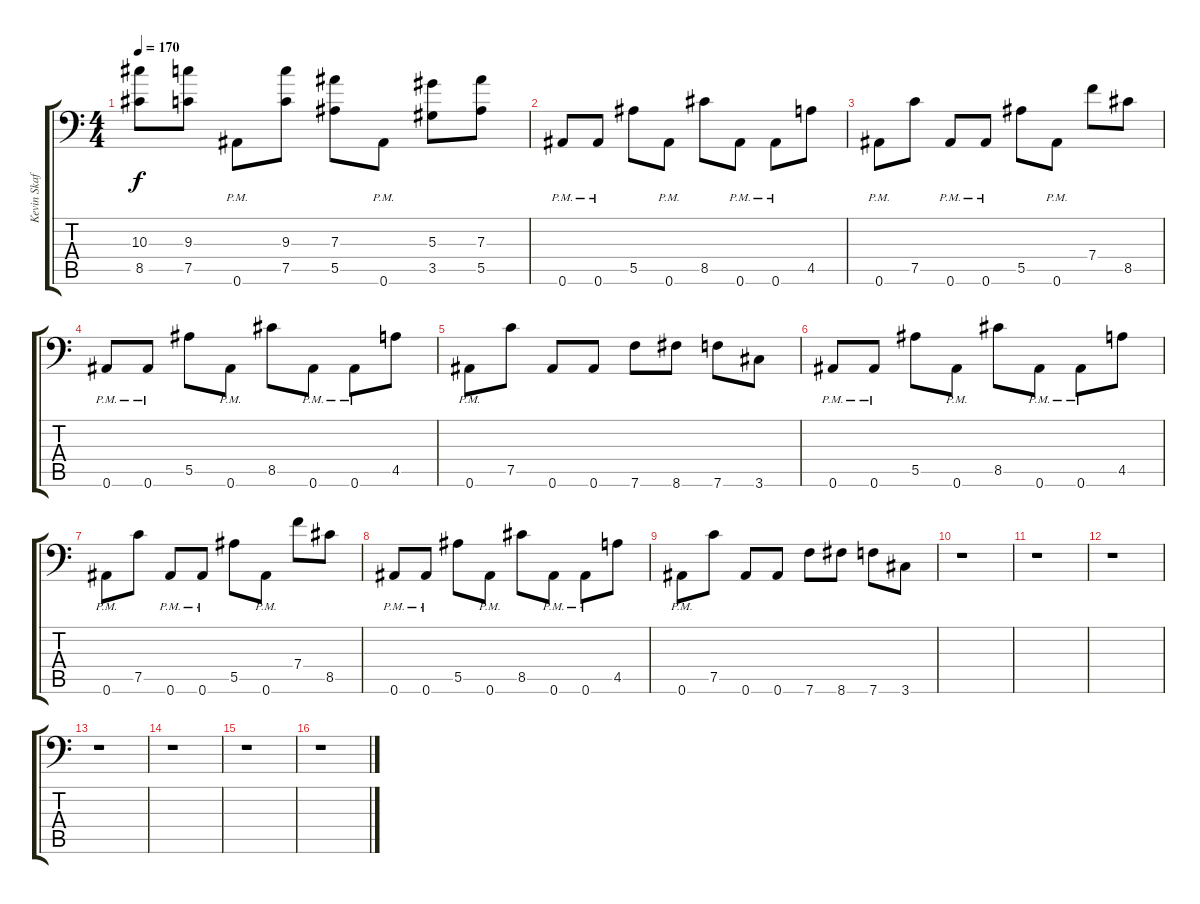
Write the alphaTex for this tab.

\track ("Kevin Skaff - Lead Guitar (Left)" "Kevin Skaf") {instrument distortionguitar}
\staff {score tabs}
\tuning (C4 G3 Eb3 Bb2 F2 Bb1) {hide}
\ts (4 4)
\tempo 170
\clef f4
\ks c
(10.3 8.5).8{dy f} (9.3 7.5).8 0.6{pm}.8 (9.3 7.5).8 (7.3 5.5).8 0.6{pm}.8 (5.3 3.5).8 (7.3 5.5).8 |
0.6{pm}.8 0.6{pm}.8 5.5.8 0.6{pm}.8 8.5.8 0.6{pm}.8 0.6{pm}.8 4.5.8 |
0.6{pm}.8 7.5.8 0.6{pm}.8 0.6{pm}.8 5.5.8 0.6{pm}.8 7.4.8 8.5.8 |
0.6{pm}.8 0.6{pm}.8 5.5.8 0.6{pm}.8 8.5.8 0.6{pm}.8 0.6{pm}.8 4.5.8 |
0.6{pm}.8 7.5.8 0.6.8 0.6.8 7.6.8 8.6.8 7.6.8 3.6.8 |
0.6{pm}.8 0.6{pm}.8 5.5.8 0.6{pm}.8 8.5.8 0.6{pm}.8 0.6{pm}.8 4.5.8 |
0.6{pm}.8 7.5.8 0.6{pm}.8 0.6{pm}.8 5.5.8 0.6{pm}.8 7.4.8 8.5.8 |
0.6{pm}.8 0.6{pm}.8 5.5.8 0.6{pm}.8 8.5.8 0.6{pm}.8 0.6{pm}.8 4.5.8 |
0.6{pm}.8 7.5.8 0.6.8 0.6.8 7.6.8 8.6.8 7.6.8 3.6.8 |
r.1 |
r.1 |
r.1 |
r.1 |
r.1 |
r.1 |
r.1
